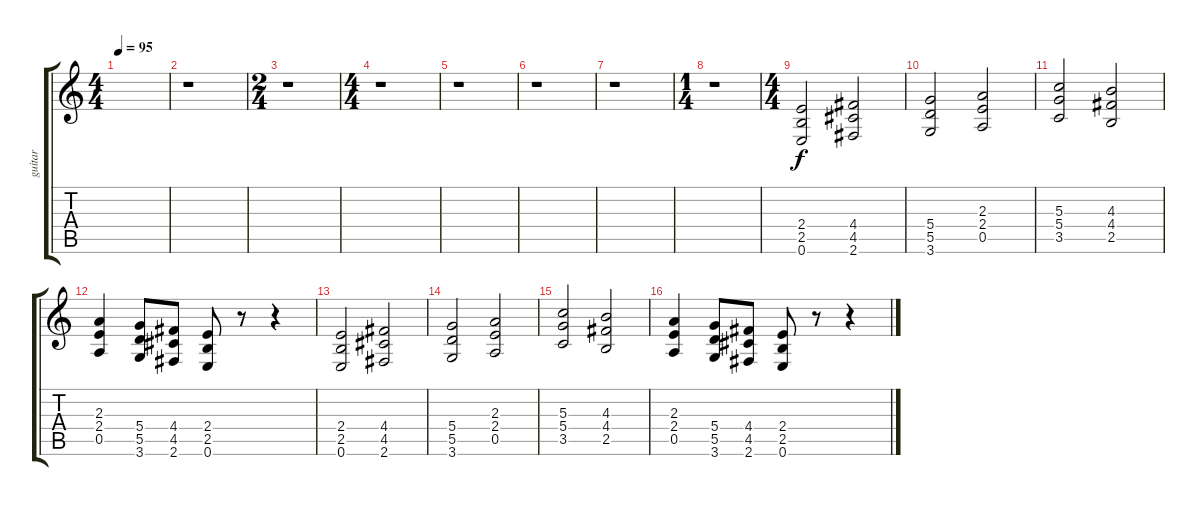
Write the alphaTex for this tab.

\track ("guitar" "guitar") {instrument distortionguitar}
\staff {score tabs}
\tuning (E4 B3 G3 D3 A2 E2) {hide}
\ts (4 4)
\tempo 95
\clef g2
\ks c
|
r.1 |
\ts (2 4)
r.1 |
\ts (4 4)
r.1 |
r.1 |
r.1 |
r.1 |
\ts (1 4)
r.1 |
\ts (4 4)
(2.4 2.5 0.6).2 (4.4 4.5 2.6).2 |
(5.4 5.5 3.6).2 (2.3 2.4 0.5).2 |
(5.3 5.4 3.5).2 (4.3 4.4 2.5).2 |
(2.3 2.4 0.5).4 (5.4 5.5 3.6).8 (4.4 4.5 2.6).8 (2.4 2.5 0.6).8 r.8 r.4 |
(2.4 2.5 0.6).2 (4.4 4.5 2.6).2 |
(5.4 5.5 3.6).2 (2.3 2.4 0.5).2 |
(5.3 5.4 3.5).2 (4.3 4.4 2.5).2 |
(2.3 2.4 0.5).4 (5.4 5.5 3.6).8 (4.4 4.5 2.6).8 (2.4 2.5 0.6).8 r.8 r.4
